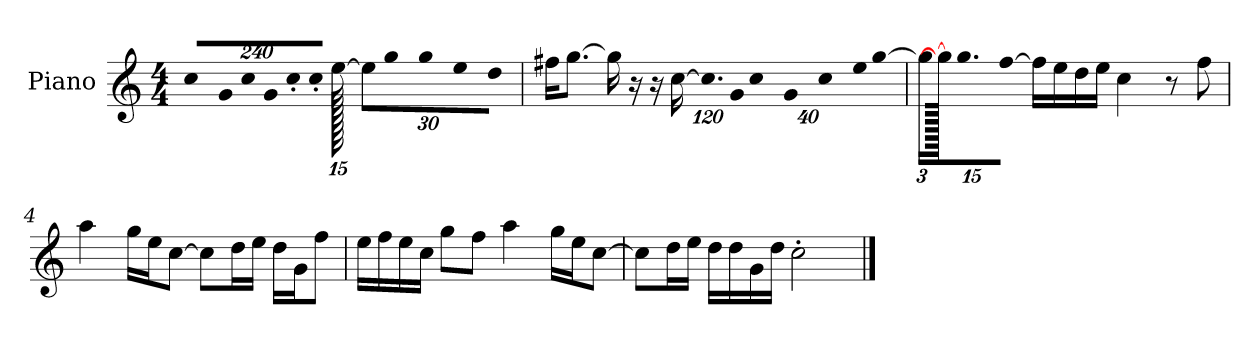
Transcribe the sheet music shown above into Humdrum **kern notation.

**kern
*part1
*staff1
*I"Piano
*I'P-no
*clefG2
*k[]
*M4/4
*MM90
*Xbrackettup
=1
!LO:N:vis=8
960%137cc/L
!LO:N:vis=16
1920%137g/L
!LO:N:vis=16
1920%137cc/
!LO:N:vis=16
1920%137g/
!LO:N:vis=16
1920%137cc'/
!LO:N:vis=16
1920%137cc'/JJ
[1920ee\
240%17ee\L]
!LO:N:vis=8
960%137gg\
!LO:N:vis=8
960%137gg\
!LO:N:vis=16
1920%137ee\L
!LO:N:vis=16
1920%137dd\JJ
=2
16ff#X\KL
[8.gg\J
16gg\]
16r
16r
[16cc\
!LO:N:vis=16.
960%103cc\LL]
!LO:N:vis=32
640%23g\K
!LO:N:vis=16
1920%137cc\
!LO:N:vis=16
1920%137g\
!LO:N:vis=16
1920%137cc\
!LO:N:vis=32
640%23ee\K
[384%41gg\J
=3
24gg\KL]
1920gg\_
12.gg\
[12ff\J
16ff\LL]
16ee\
16dd\
16ee\JJ
4cc\
8r
8ff\
!!LO:LB:g=z
=4
4aa\
16gg\LL
16ee\J
[8cc\J
8cc\L]
16dd\L
16ee\JJ
16dd\LL
16g\J
8ff\J
=5
16ee\LL
16ff\
16ee\
16cc\JJ
8gg\L
8ff\J
4aa\
16gg\LL
16ee\J
[8cc\J
=6
8cc\L]
16dd\L
16ee\JJ
16dd\LL
16dd\
16g\
16dd\JJ
2cc'\
==
*-
